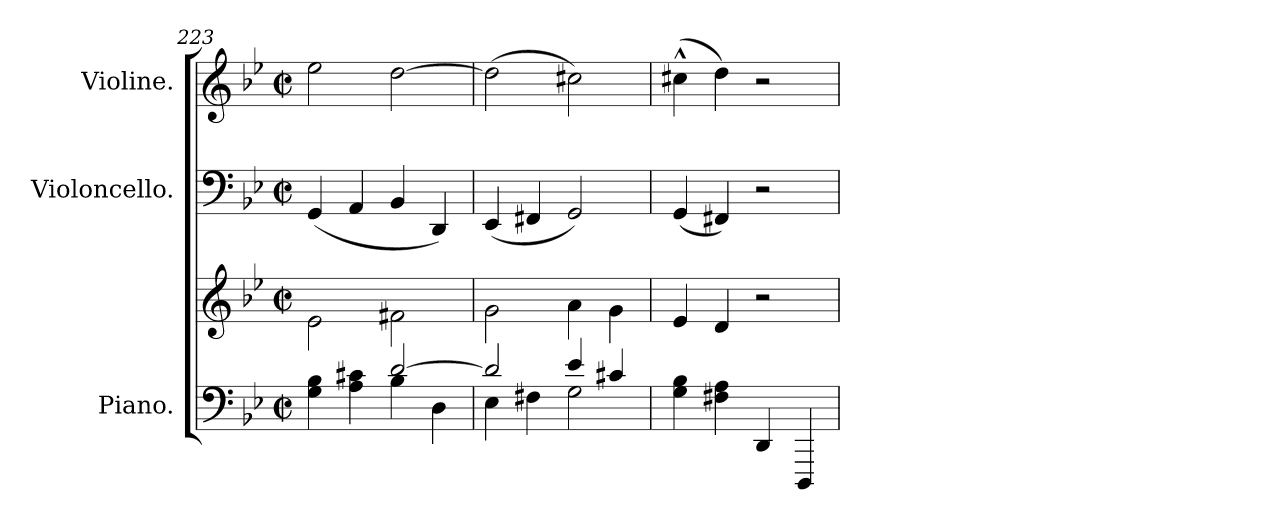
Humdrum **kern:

**kern	**kern	**kern	**kern
*part3	*part3	*part2	*part1
*staff4	*staff3	*staff2	*staff1
*I"Piano.	*	*I"Violoncello.	*I"Violine.
*	*	*I'vlc	*I'vl
*clefF4	*clefG2	*clefF4	*clefG2
*k[b-e-]	*k[b-e-]	*k[b-e-]	*k[b-e-]
*g:	*g:	*g:	*g:
*M2/2	*M2/2	*M2/2	*M2/2
*met(c|)	*met(c|)	*met(c|)	*met(c|)
=223	=223	=223	=223
*^	*	*	*
4G\ 4B-\	4ryy	2e-\	(4GG/	2ee-\
4A\ 4c#X\	4ryy	.	4AA/	.
[2d/	4B-\	2f#X\	4BB-/	[2dd\
.	4D\	.	4DD/)	.
=224	=224	=224	=224	=224
2d/]	4E-\	2g\	(4EE-/	(2dd\]
.	4F#X\	.	4FF#X/	.
4e-/	2G\	4a\	2GG/)	2cc#X\)
4c#X/	.	4g\	.	.
*v	*v	*	*	*
=225	=225	=225	=225
4G\ 4B-\	4e-/	(4GG/	(4cc#X^^\
4F#X\ 4A\	4d/	4FF#X/)	4dd\)
4DD/	2r	2r	2r
4DDD/	.	.	.
=	=	=	=
*-	*-	*-	*-
